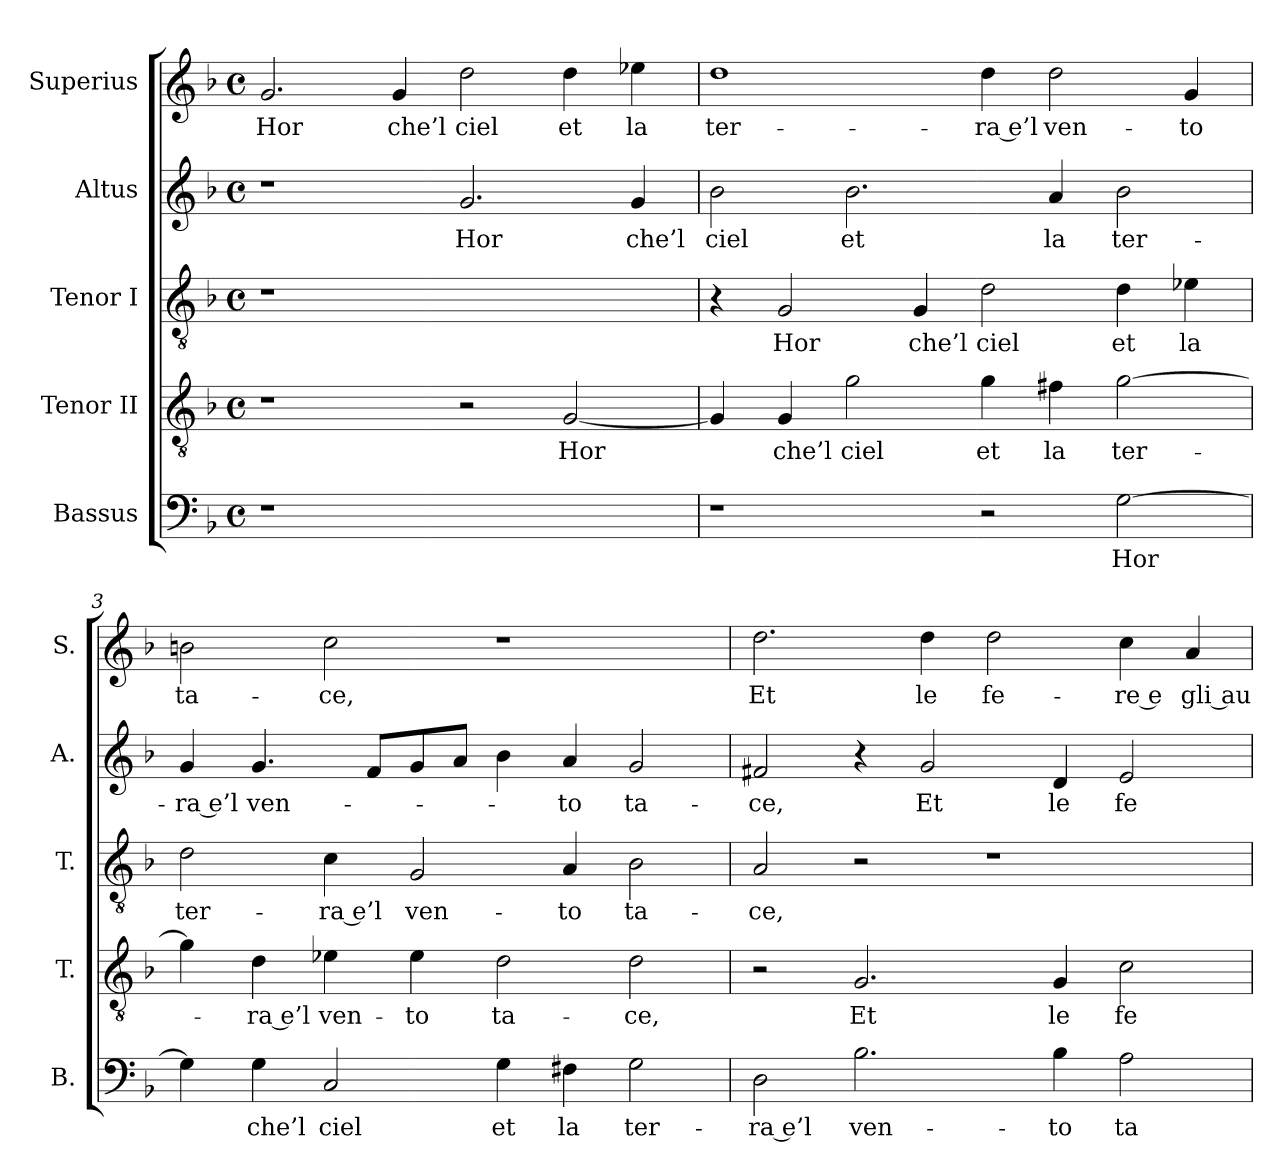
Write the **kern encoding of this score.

**kern	**text	**kern	**text	**kern	**text	**kern	**text	**kern	**text
*part5	*part5	*part4	*part4	*part3	*part3	*part2	*part2	*part1	*part1
*staff5	*staff5	*staff4	*staff4	*staff3	*staff3	*staff2	*staff2	*staff1	*staff1
*I"Bassus	*	*I"Tenor II	*	*I"Tenor I	*	*I"Altus	*	*I"Superius	*
*I'B.	*	*I'T.	*	*I'T.	*	*I'A.	*	*I'S.	*
!!LO:PB:g=z
*clefF4	*	*clefGv2	*	*clefGv2	*	*clefG2	*	*clefG2	*
*	*	*ITrd7c12	*	*ITrd7c12	*	*	*	*	*
*k[b-]	*	*k[b-]	*	*k[b-]	*	*k[b-]	*	*k[b-]	*
*F:	*	*F:	*	*F:	*	*F:	*	*F:	*
*M4/4	*	*M4/4	*	*M4/4	*	*M4/4	*	*M4/4	*
*met(c)	*	*met(c)	*	*met(c)	*	*met(c)	*	*met(c)	*
=1	=1	=1	=1	=1	=1	=1	=1	=1	=1
!LO:N:vis=1	!	!	!	!LO:N:vis=1	!	!	!	!	!
!	!	!	!	!	!	!	!	!	!LO:LY:b:color=#000000
1r	.	1r	.	1r	.	1r	.	2.gi/	Hor
!	!	!	!	!	!	!	!	!	!LO:LY:b:color=#000000
.	.	.	.	.	.	.	.	4gi/	che’l
!	!	!	!	!	!	!	!LO:LY:b:color=#000000	!	!
!	!	!	!	!	!	!	!	!	!LO:LY:b:color=#000000
1ryy	.	2r	.	1ryy	.	2.gi/	Hor	2ddi\	ciel
!	!	!	!LO:LY:b:color=#000000	!	!	!	!	!	!
!	!	!	!	!	!	!	!	!	!LO:LY:b:color=#000000
.	.	[<2GGi/	Hor	.	.	.	.	4ddi\	et
!	!	!	!	!	!	!	!LO:LY:b:color=#000000	!	!
!	!	!	!	!	!	!	!	!	!LO:LY:b:color=#000000
.	.	.	.	.	.	4gi/	che’l	4ee-Xi\	la
=2	=2	=2	=2	=2	=2	=2	=2	=2	=2
!	!	!	!	!	!	!	!LO:LY:b:color=#000000	!	!
!	!	!	!	!	!	!	!	!	!LO:LY:b:color=#000000
1r	.	4GGi/]	.	4r	.	2b-i\	ciel	1ddi	ter-
!	!	!	!LO:LY:b:color=#000000	!	!	!	!	!	!
!	!	!	!	!	!LO:LY:b:color=#000000	!	!	!	!
.	.	4GGi/	che’l	2GGi/	Hor	.	.	.	.
!	!	!	!LO:LY:b:color=#000000	!	!	!	!	!	!
!	!	!	!	!	!	!	!LO:LY:b:color=#000000	!	!
.	.	2Gi\	ciel	.	.	2.b-i\	et	.	.
!	!	!	!	!	!LO:LY:b:color=#000000	!	!	!	!
.	.	.	.	4GGi/	che’l	.	.	.	.
!	!	!	!LO:LY:b:color=#000000	!	!	!	!	!	!
!	!	!	!	!	!LO:LY:b:color=#000000	!	!	!	!
!	!	!	!	!	!	!	!	!	!LO:LY:b:color=#000000
2r	.	4Gi\	et	2Di\	ciel	.	.	4ddi\	-ra e’l
!	!	!	!LO:LY:b:color=#000000	!	!	!	!	!	!
!	!	!	!	!	!	!	!LO:LY:b:color=#000000	!	!
!	!	!	!	!	!	!	!	!	!LO:LY:b:color=#000000
.	.	4F#Xi\	la	.	.	4ai/	la	2ddi\	ven-
!	!LO:LY:b:color=#000000	!	!	!	!	!	!	!	!
!	!	!	!LO:LY:b:color=#000000	!	!	!	!	!	!
!	!	!	!	!	!LO:LY:b:color=#000000	!	!	!	!
!	!	!	!	!	!	!	!LO:LY:b:color=#000000	!	!
[>2Gi\	Hor	[>2Gi\	ter-	4Di\	et	2b-i\	ter-	.	.
!	!	!	!	!	!LO:LY:b:color=#000000	!	!	!	!
!	!	!	!	!	!	!	!	!	!LO:LY:b:color=#000000
.	.	.	.	4E-Xi\	la	.	.	4gi/	-to
=3	=3	=3	=3	=3	=3	=3	=3	=3	=3
!	!	!	!	!	!LO:LY:b:color=#000000	!	!	!	!
!	!	!	!	!	!	!	!LO:LY:b:color=#000000	!	!
!	!	!	!	!	!	!	!	!	!LO:LY:b:color=#000000
4Gi\]	.	4Gi\]	.	2Di\	ter-	4gi/	-ra e’l	2bni\	ta-
!	!LO:LY:b:color=#000000	!	!	!	!	!	!	!	!
!	!	!	!LO:LY:b:color=#000000	!	!	!	!	!	!
!	!	!	!	!	!	!	!LO:LY:b:color=#000000	!	!
4Gi\	che’l	4Di\	-ra e’l	.	.	4.gi/	ven-	.	.
!	!LO:LY:b:color=#000000	!	!	!	!	!	!	!	!
!	!	!	!LO:LY:b:color=#000000	!	!	!	!	!	!
!	!	!	!	!	!LO:LY:b:color=#000000	!	!	!	!
!	!	!	!	!	!	!	!	!	!LO:LY:b:color=#000000
2Ci/	ciel	4E-Xi\	ven-	4Ci\	-ra e’l	.	.	2cci\	-ce,
.	.	.	.	.	.	8fi/L	.	.	.
!	!	!	!LO:LY:b:color=#000000	!	!	!	!	!	!
!	!	!	!	!	!LO:LY:b:color=#000000	!	!	!	!
.	.	4E-i\	-to	2GGi/	ven-	8gi/	.	.	.
.	.	.	.	.	.	8ai/J	.	.	.
!	!LO:LY:b:color=#000000	!	!	!	!	!	!	!	!
!	!	!	!LO:LY:b:color=#000000	!	!	!	!	!	!
4Gi\	et	2Di\	ta-	.	.	4b-i\	.	1r	.
!	!LO:LY:b:color=#000000	!	!	!	!	!	!	!	!
!	!	!	!	!	!LO:LY:b:color=#000000	!	!	!	!
!	!	!	!	!	!	!	!LO:LY:b:color=#000000	!	!
4F#Xi\	la	.	.	4AAi/	-to	4ai/	-to	.	.
!	!LO:LY:b:color=#000000	!	!	!	!	!	!	!	!
!	!	!	!LO:LY:b:color=#000000	!	!	!	!	!	!
!	!	!	!	!	!LO:LY:b:color=#000000	!	!	!	!
!	!	!	!	!	!	!	!LO:LY:b:color=#000000	!	!
2Gi\	ter-	2Di\	-ce,	2BB-i\	ta-	2gi/	ta-	.	.
=4	=4	=4	=4	=4	=4	=4	=4	=4	=4
!	!LO:LY:b:color=#000000	!	!	!	!	!	!	!	!
!	!	!	!	!	!LO:LY:b:color=#000000	!	!	!	!
!	!	!	!	!	!	!	!LO:LY:b:color=#000000	!	!
!	!	!	!	!	!	!	!	!	!LO:LY:b:color=#000000
2Di\	-ra e’l	2r	.	2AAi/	-ce,	2f#Xi/	-ce,	2.ddi\	Et
!	!LO:LY:b:color=#000000	!	!	!	!	!	!	!	!
!	!	!	!LO:LY:b:color=#000000	!	!	!	!	!	!
2.B-i\	ven-	2.GGi/	Et	2r	.	4r	.	.	.
!	!	!	!	!	!	!	!LO:LY:b:color=#000000	!	!
!	!	!	!	!	!	!	!	!	!LO:LY:b:color=#000000
.	.	.	.	.	.	2gi/	Et	4ddi\	le
!	!	!	!	!	!	!	!	!	!LO:LY:b:color=#000000
.	.	.	.	1r	.	.	.	2ddi\	fe-
!	!LO:LY:b:color=#000000	!	!	!	!	!	!	!	!
!	!	!	!LO:LY:b:color=#000000	!	!	!	!	!	!
!	!	!	!	!	!	!	!LO:LY:b:color=#000000	!	!
4B-i\	-to	4GGi/	le	.	.	4di/	le	.	.
!	!LO:LY:b:color=#000000	!	!	!	!	!	!	!	!
!	!	!	!LO:LY:b:color=#000000	!	!	!	!	!	!
!	!	!	!	!	!	!	!LO:LY:b:color=#000000	!	!
!	!	!	!	!	!	!	!	!	!LO:LY:b:color=#000000
2Ai\	ta-	2Ci\	fe-	.	.	2ei/	fe-	4cci\	-re e
!	!	!	!	!	!	!	!	!	!LO:LY:b:color=#000000
.	.	.	.	.	.	.	.	4ai/	gli au-
=	=	=	=	=	=	=	=	=	=
*-	*-	*-	*-	*-	*-	*-	*-	*-	*-
